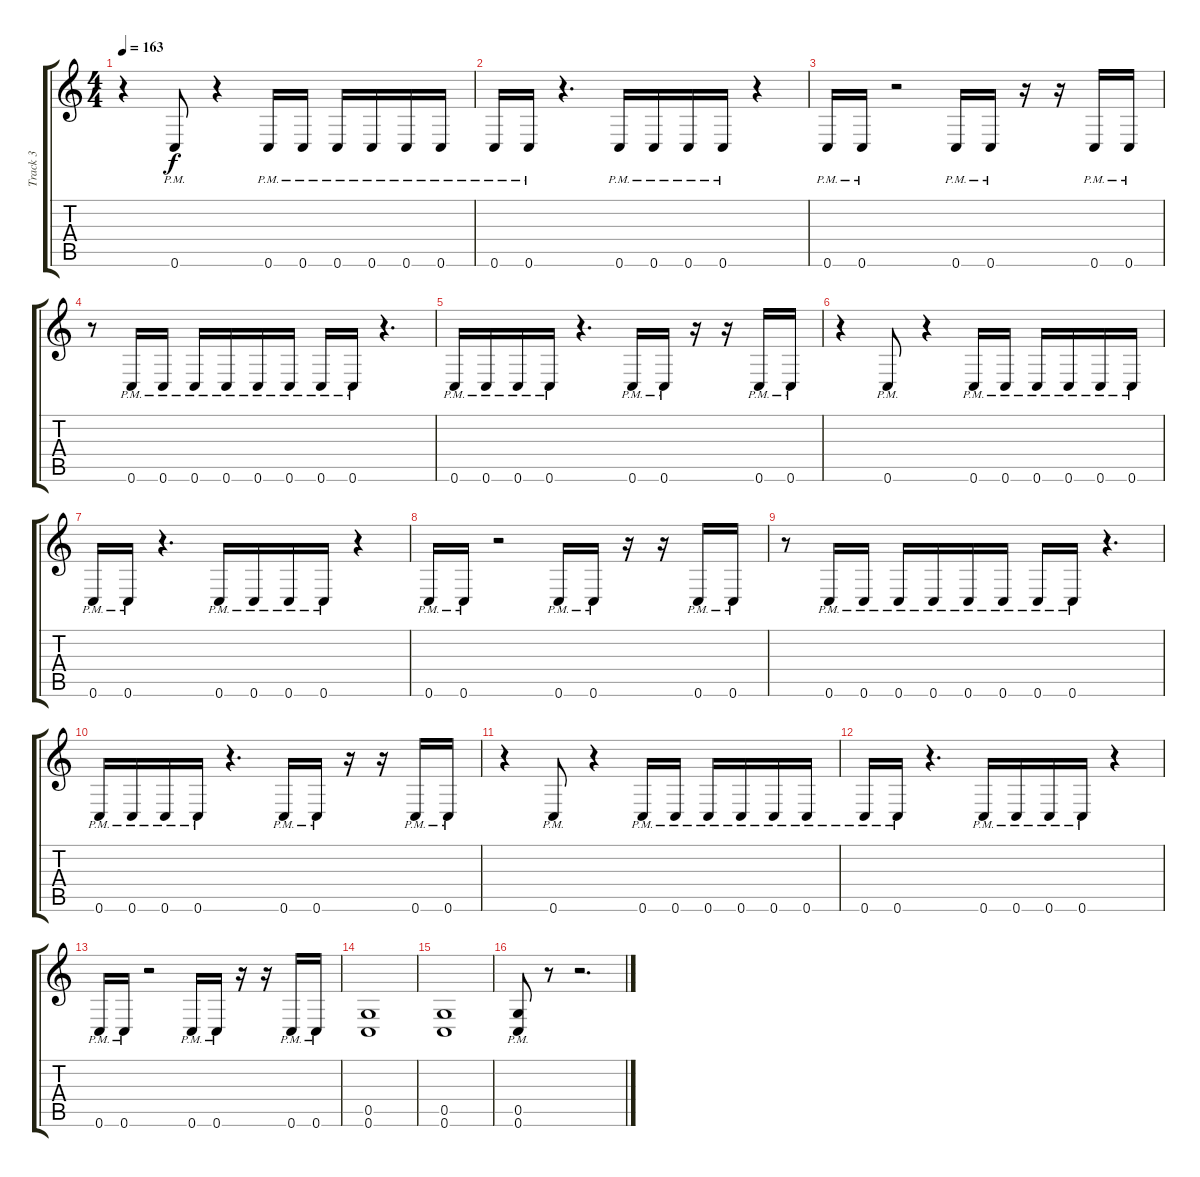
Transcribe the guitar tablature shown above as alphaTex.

\track ("Track 3" "Track 3") {instrument overdrivenguitar}
\staff {score tabs}
\tuning (D4 A3 F3 C3 G2 C2) {hide}
\ts (4 4)
\tempo 163
\clef g2
\ks c
r.4{dy f} 0.6{pm}.8 r.4 0.6{pm}.16 0.6{pm}.16 0.6{pm}.16 0.6{pm}.16 0.6{pm}.16 0.6{pm}.16 |
0.6{pm}.16 0.6{pm}.16 r.4{d} 0.6{pm}.16 0.6{pm}.16 0.6{pm}.16 0.6{pm}.16 r.4 |
0.6{pm}.16 0.6{pm}.16 r.2 0.6{pm}.16 0.6{pm}.16 r.16 r.16 0.6{pm}.16 0.6{pm}.16 |
r.8 0.6{pm}.16 0.6{pm}.16 0.6{pm}.16 0.6{pm}.16 0.6{pm}.16 0.6{pm}.16 0.6{pm}.16 0.6{pm}.16 r.4{d} |
0.6{pm}.16 0.6{pm}.16 0.6{pm}.16 0.6{pm}.16 r.4{d} 0.6{pm}.16 0.6{pm}.16 r.16 r.16 0.6{pm}.16 0.6{pm}.16 |
r.4 0.6{pm}.8 r.4 0.6{pm}.16 0.6{pm}.16 0.6{pm}.16 0.6{pm}.16 0.6{pm}.16 0.6{pm}.16 |
0.6{pm}.16 0.6{pm}.16 r.4{d} 0.6{pm}.16 0.6{pm}.16 0.6{pm}.16 0.6{pm}.16 r.4 |
0.6{pm}.16 0.6{pm}.16 r.2 0.6{pm}.16 0.6{pm}.16 r.16 r.16 0.6{pm}.16 0.6{pm}.16 |
r.8 0.6{pm}.16 0.6{pm}.16 0.6{pm}.16 0.6{pm}.16 0.6{pm}.16 0.6{pm}.16 0.6{pm}.16 0.6{pm}.16 r.4{d} |
0.6{pm}.16 0.6{pm}.16 0.6{pm}.16 0.6{pm}.16 r.4{d} 0.6{pm}.16 0.6{pm}.16 r.16 r.16 0.6{pm}.16 0.6{pm}.16 |
r.4 0.6{pm}.8 r.4 0.6{pm}.16 0.6{pm}.16 0.6{pm}.16 0.6{pm}.16 0.6{pm}.16 0.6{pm}.16 |
0.6{pm}.16 0.6{pm}.16 r.4{d} 0.6{pm}.16 0.6{pm}.16 0.6{pm}.16 0.6{pm}.16 r.4 |
0.6{pm}.16 0.6{pm}.16 r.2 0.6{pm}.16 0.6{pm}.16 r.16 r.16 0.6{pm}.16 0.6{pm}.16 |
(0.5 0.6).1 |
(0.5 0.6).1 |
(0.5{pm} 0.6{pm}).8 r.8 r.2{d}
